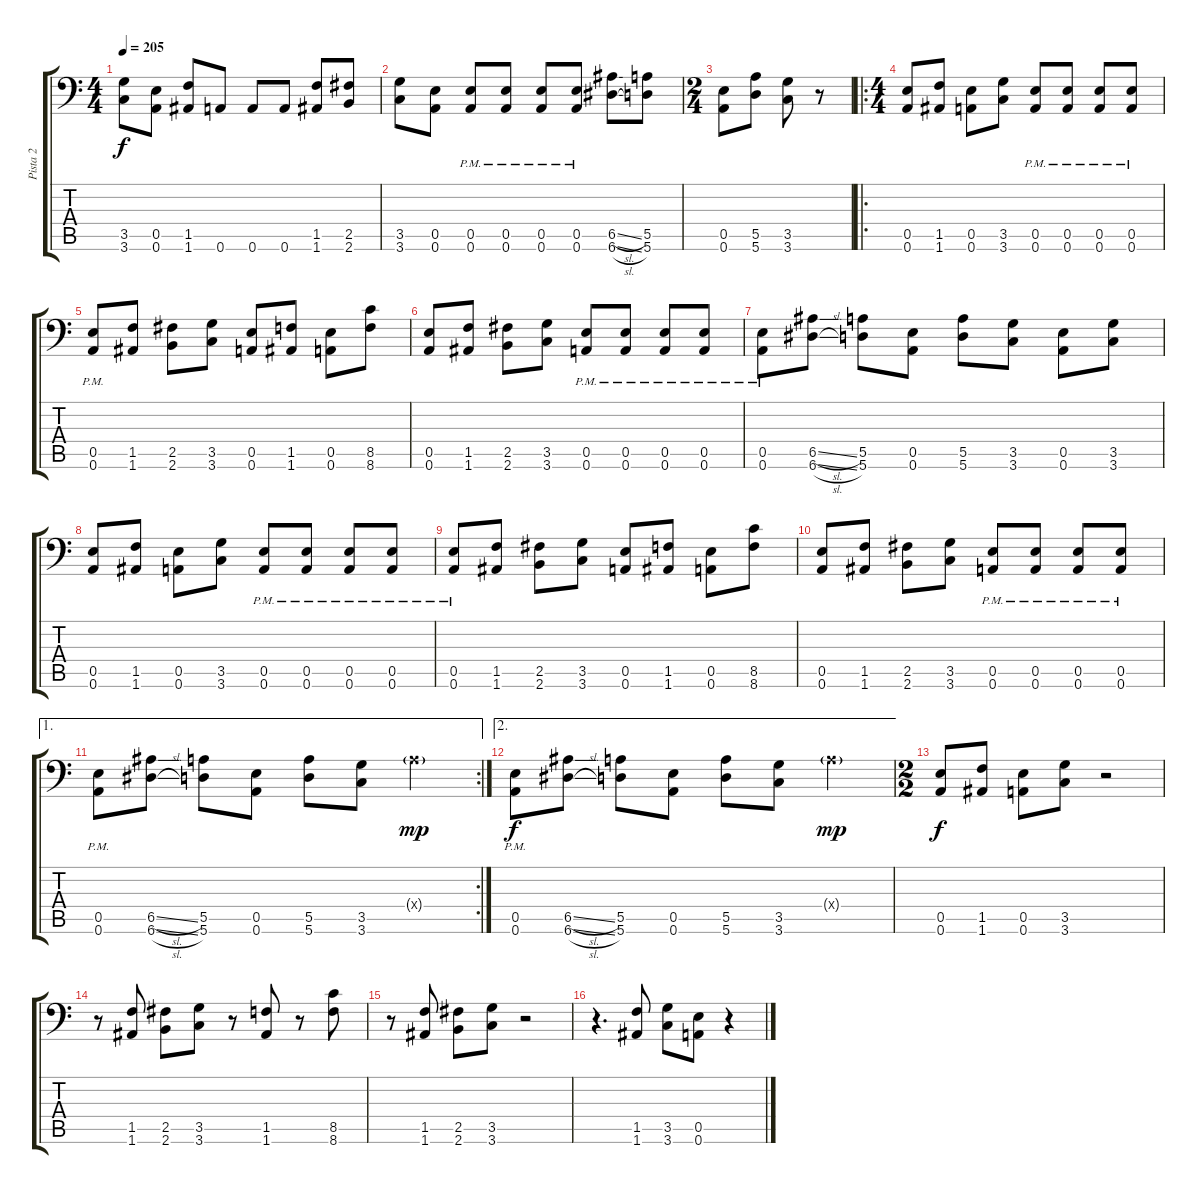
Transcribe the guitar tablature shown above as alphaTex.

\track ("Pista 2" "Pista 2") {instrument distortionguitar}
\staff {score tabs}
\tuning (B3 Gb3 D3 A2 E2 A1) {hide}
\ts (4 4)
\tempo 205
\clef f4
\ks c
(3.5 3.6).8{dy f} (0.5 0.6).8 (1.5 1.6).8 0.6.8 0.6.8 0.6.8 (1.5 1.6).8 (2.5 2.6).8 |
(3.5 3.6).8 (0.5 0.6).8 (0.5{pm} 0.6{pm}).8 (0.5{pm} 0.6{pm}).8 (0.5{pm} 0.6{pm}).8 (0.5{pm} 0.6{pm}).8 (6.5{sl} 6.6{sl}).8 (5.5 5.6).8 |
\ts (2 4)
(0.5 0.6).8 (5.5 5.6).8 (3.5 3.6).8 r.8 |
\ro
\ts (4 4)
(0.5 0.6).8 (1.5 1.6).8 (0.5 0.6).8 (3.5 3.6).8 (0.5{pm} 0.6{pm}).8 (0.5{pm} 0.6{pm}).8 (0.5{pm} 0.6{pm}).8 (0.5{pm} 0.6{pm}).8 |
(0.5{pm} 0.6{pm}).8 (1.5 1.6).8 (2.5 2.6).8 (3.5 3.6).8 (0.5 0.6).8 (1.5 1.6).8 (0.5 0.6).8 (8.5 8.6).8 |
(0.5 0.6).8 (1.5 1.6).8 (2.5 2.6).8 (3.5 3.6).8 (0.5{pm} 0.6{pm}).8 (0.5{pm} 0.6{pm}).8 (0.5{pm} 0.6{pm}).8 (0.5{pm} 0.6{pm}).8 |
(0.5{pm} 0.6{pm}).8 (6.5{sl} 6.6{sl}).8 (5.5 5.6).8 (0.5 0.6).8 (5.5 5.6).8 (3.5 3.6).8 (0.5 0.6).8 (3.5 3.6).8 |
(0.5 0.6).8 (1.5 1.6).8 (0.5 0.6).8 (3.5 3.6).8 (0.5{pm} 0.6{pm}).8 (0.5{pm} 0.6{pm}).8 (0.5{pm} 0.6{pm}).8 (0.5{pm} 0.6{pm}).8 |
(0.5{pm} 0.6{pm}).8 (1.5 1.6).8 (2.5 2.6).8 (3.5 3.6).8 (0.5 0.6).8 (1.5 1.6).8 (0.5 0.6).8 (8.5 8.6).8 |
(0.5 0.6).8 (1.5 1.6).8 (2.5 2.6).8 (3.5 3.6).8 (0.5{pm} 0.6{pm}).8 (0.5{pm} 0.6{pm}).8 (0.5{pm} 0.6{pm}).8 (0.5{pm} 0.6{pm}).8 |
\ae 1
\rc 2
(0.5{pm} 0.6{pm}).8 (6.5{sl} 6.6{sl}).8 (5.5 5.6).8 (0.5 0.6).8 (5.5 5.6).8 (3.5 3.6).8 0.4{g x}.4{dy mp} |
\ae 2
(0.5{pm} 0.6{pm}).8{dy f} (6.5{sl} 6.6{sl}).8 (5.5 5.6).8 (0.5 0.6).8 (5.5 5.6).8 (3.5 3.6).8 0.4{g x}.4{dy mp} |
\ts (2 2)
(0.5 0.6).8{dy f} (1.5 1.6).8 (0.5 0.6).8 (3.5 3.6).8 r.2 |
r.8 (1.5 1.6).8 (2.5 2.6).8 (3.5 3.6).8 r.8 (1.5 1.6).8 r.8 (8.5 8.6).8 |
r.8 (1.5 1.6).8 (2.5 2.6).8 (3.5 3.6).8 r.2 |
r.4{d} (1.5 1.6).8 (3.5 3.6).8 (0.5 0.6).8 r.4
